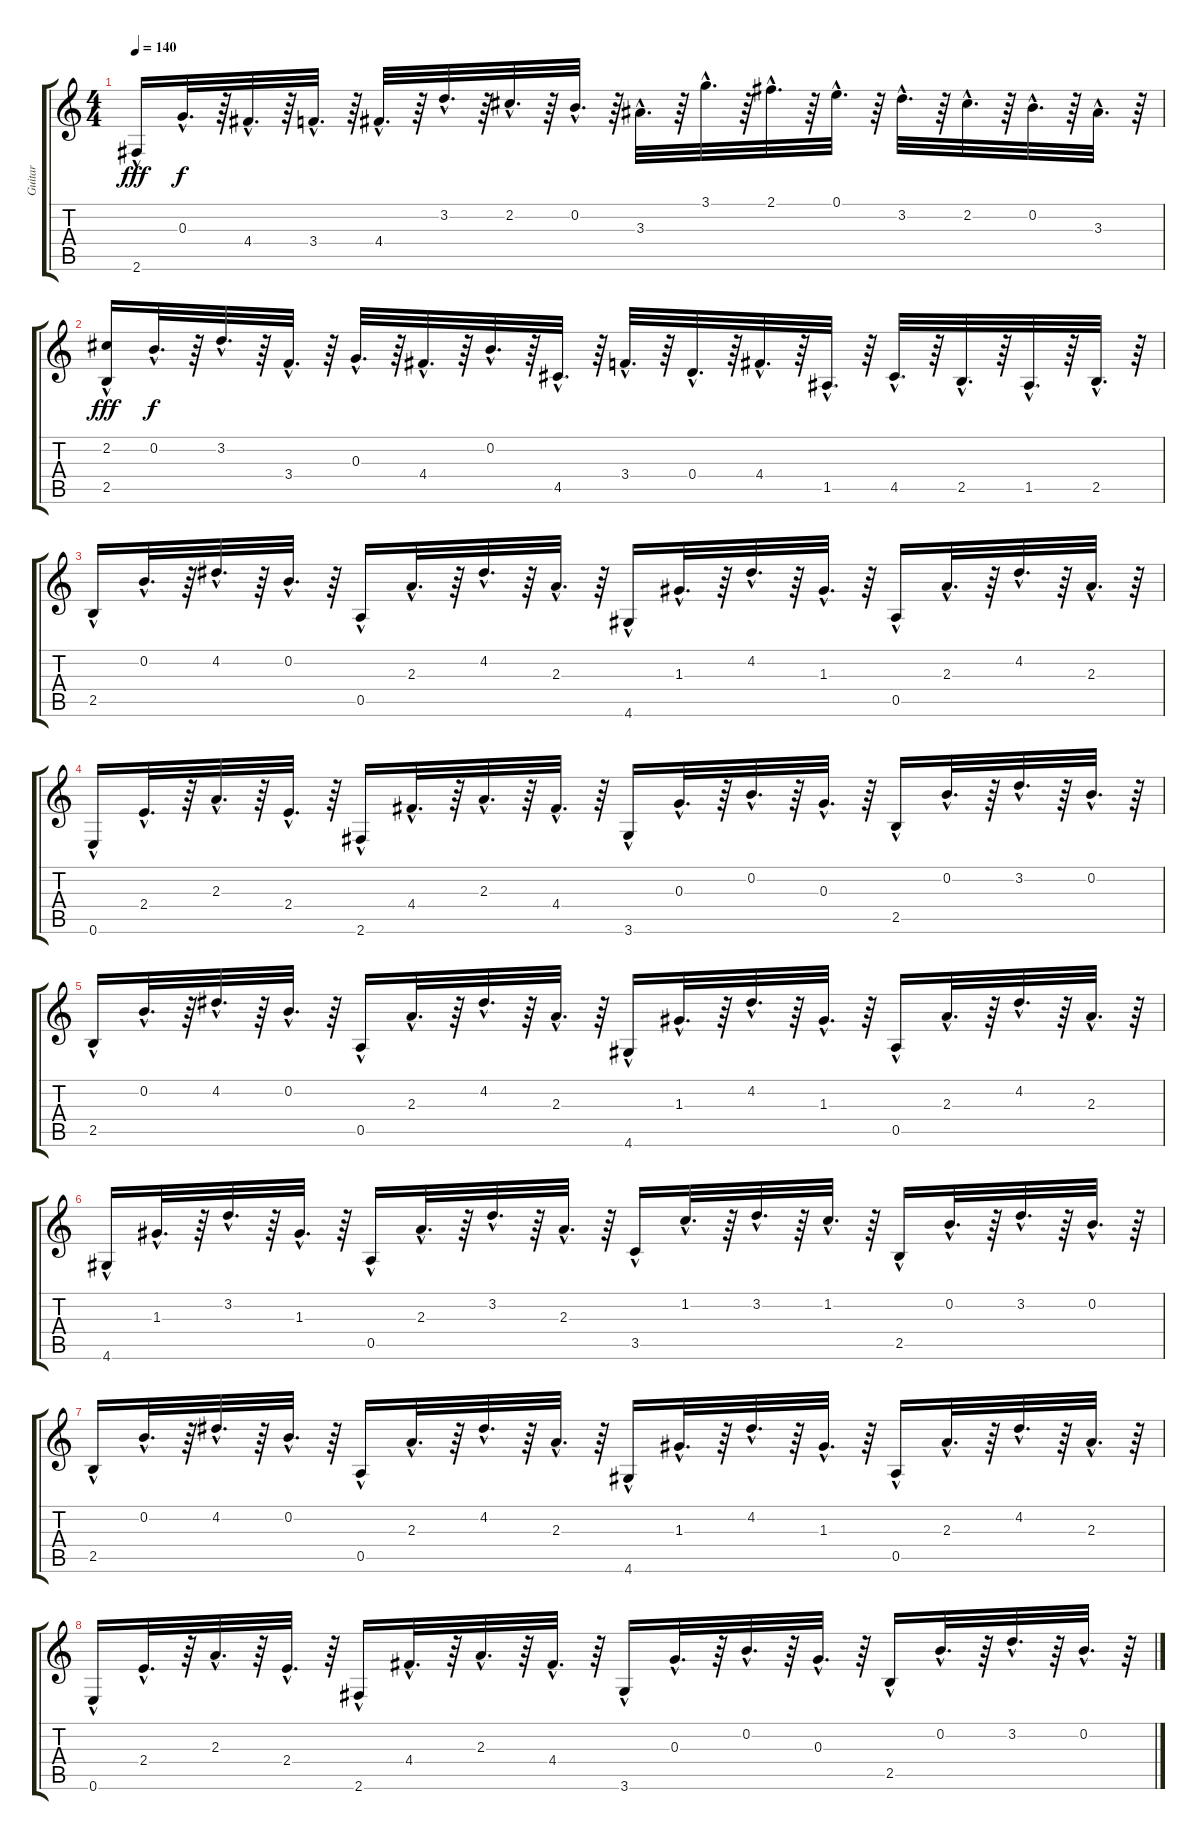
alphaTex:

\track ("Guitar" "Guitar") {instrument acousticguitarnylon}
\staff {score tabs}
\tuning (E4 B3 G3 D3 A2 E2) {hide}
\ts (4 4)
\tempo 140
\clef g2
\ks c
2.6{hac}.16{dy fff} 0.3{hac}.32{d dy f} r.64 4.4{hac}.32{d} r.64 3.4{hac}.32{d} r.64 4.4{hac}.32{d} r.64 3.2{hac}.32{d} r.64 2.2{hac}.32{d} r.64 0.2{hac}.32{d} r.64 3.3{hac}.32{d} r.64 3.1{hac}.32{d} r.64 2.1{hac}.32{d} r.64 0.1{hac}.32{d} r.64 3.2{hac}.32{d} r.64 2.2{hac}.32{d} r.64 0.2{hac}.32{d} r.64 3.3{hac}.32{d} r.64 |
(2.2{hac} 2.5{hac}).16{dy fff} 0.2{hac}.32{d dy f} r.64 3.2{hac}.32{d} r.64 3.4{hac}.32{d} r.64 0.3{hac}.32{d} r.64 4.4{hac}.32{d} r.64 0.2{hac}.32{d} r.64 4.5{hac}.32{d} r.64 3.4{hac}.32{d} r.64 0.4{hac}.32{d} r.64 4.4{hac}.32{d} r.64 1.5{hac}.32{d} r.64 4.5{hac}.32{d} r.64 2.5{hac}.32{d} r.64 1.5{hac}.32{d} r.64 2.5{hac}.32{d} r.64 |
2.5{hac}.16 0.2{hac}.32{d} r.64 4.2{hac}.32{d} r.64 0.2{hac}.32{d} r.64 0.5{hac}.16 2.3{hac}.32{d} r.64 4.2{hac}.32{d} r.64 2.3{hac}.32{d} r.64 4.6{hac}.16 1.3{hac}.32{d} r.64 4.2{hac}.32{d} r.64 1.3{hac}.32{d} r.64 0.5{hac}.16 2.3{hac}.32{d} r.64 4.2{hac}.32{d} r.64 2.3{hac}.32{d} r.64 |
0.6{hac}.16 2.4{hac}.32{d} r.64 2.3{hac}.32{d} r.64 2.4{hac}.32{d} r.64 2.6{hac}.16 4.4{hac}.32{d} r.64 2.3{hac}.32{d} r.64 4.4{hac}.32{d} r.64 3.6{hac}.16 0.3{hac}.32{d} r.64 0.2{hac}.32{d} r.64 0.3{hac}.32{d} r.64 2.5{hac}.16 0.2{hac}.32{d} r.64 3.2{hac}.32{d} r.64 0.2{hac}.32{d} r.64 |
2.5{hac}.16 0.2{hac}.32{d} r.64 4.2{hac}.32{d} r.64 0.2{hac}.32{d} r.64 0.5{hac}.16 2.3{hac}.32{d} r.64 4.2{hac}.32{d} r.64 2.3{hac}.32{d} r.64 4.6{hac}.16 1.3{hac}.32{d} r.64 4.2{hac}.32{d} r.64 1.3{hac}.32{d} r.64 0.5{hac}.16 2.3{hac}.32{d} r.64 4.2{hac}.32{d} r.64 2.3{hac}.32{d} r.64 |
4.6{hac}.16 1.3{hac}.32{d} r.64 3.2{hac}.32{d} r.64 1.3{hac}.32{d} r.64 0.5{hac}.16 2.3{hac}.32{d} r.64 3.2{hac}.32{d} r.64 2.3{hac}.32{d} r.64 3.5{hac}.16 1.2{hac}.32{d} r.64 3.2{hac}.32{d} r.64 1.2{hac}.32{d} r.64 2.5{hac}.16 0.2{hac}.32{d} r.64 3.2{hac}.32{d} r.64 0.2{hac}.32{d} r.64 |
2.5{hac}.16 0.2{hac}.32{d} r.64 4.2{hac}.32{d} r.64 0.2{hac}.32{d} r.64 0.5{hac}.16 2.3{hac}.32{d} r.64 4.2{hac}.32{d} r.64 2.3{hac}.32{d} r.64 4.6{hac}.16 1.3{hac}.32{d} r.64 4.2{hac}.32{d} r.64 1.3{hac}.32{d} r.64 0.5{hac}.16 2.3{hac}.32{d} r.64 4.2{hac}.32{d} r.64 2.3{hac}.32{d} r.64 |
0.6{hac}.16 2.4{hac}.32{d} r.64 2.3{hac}.32{d} r.64 2.4{hac}.32{d} r.64 2.6{hac}.16 4.4{hac}.32{d} r.64 2.3{hac}.32{d} r.64 4.4{hac}.32{d} r.64 3.6{hac}.16 0.3{hac}.32{d} r.64 0.2{hac}.32{d} r.64 0.3{hac}.32{d} r.64 2.5{hac}.16 0.2{hac}.32{d} r.64 3.2{hac}.32{d} r.64 0.2{hac}.32{d} r.64
